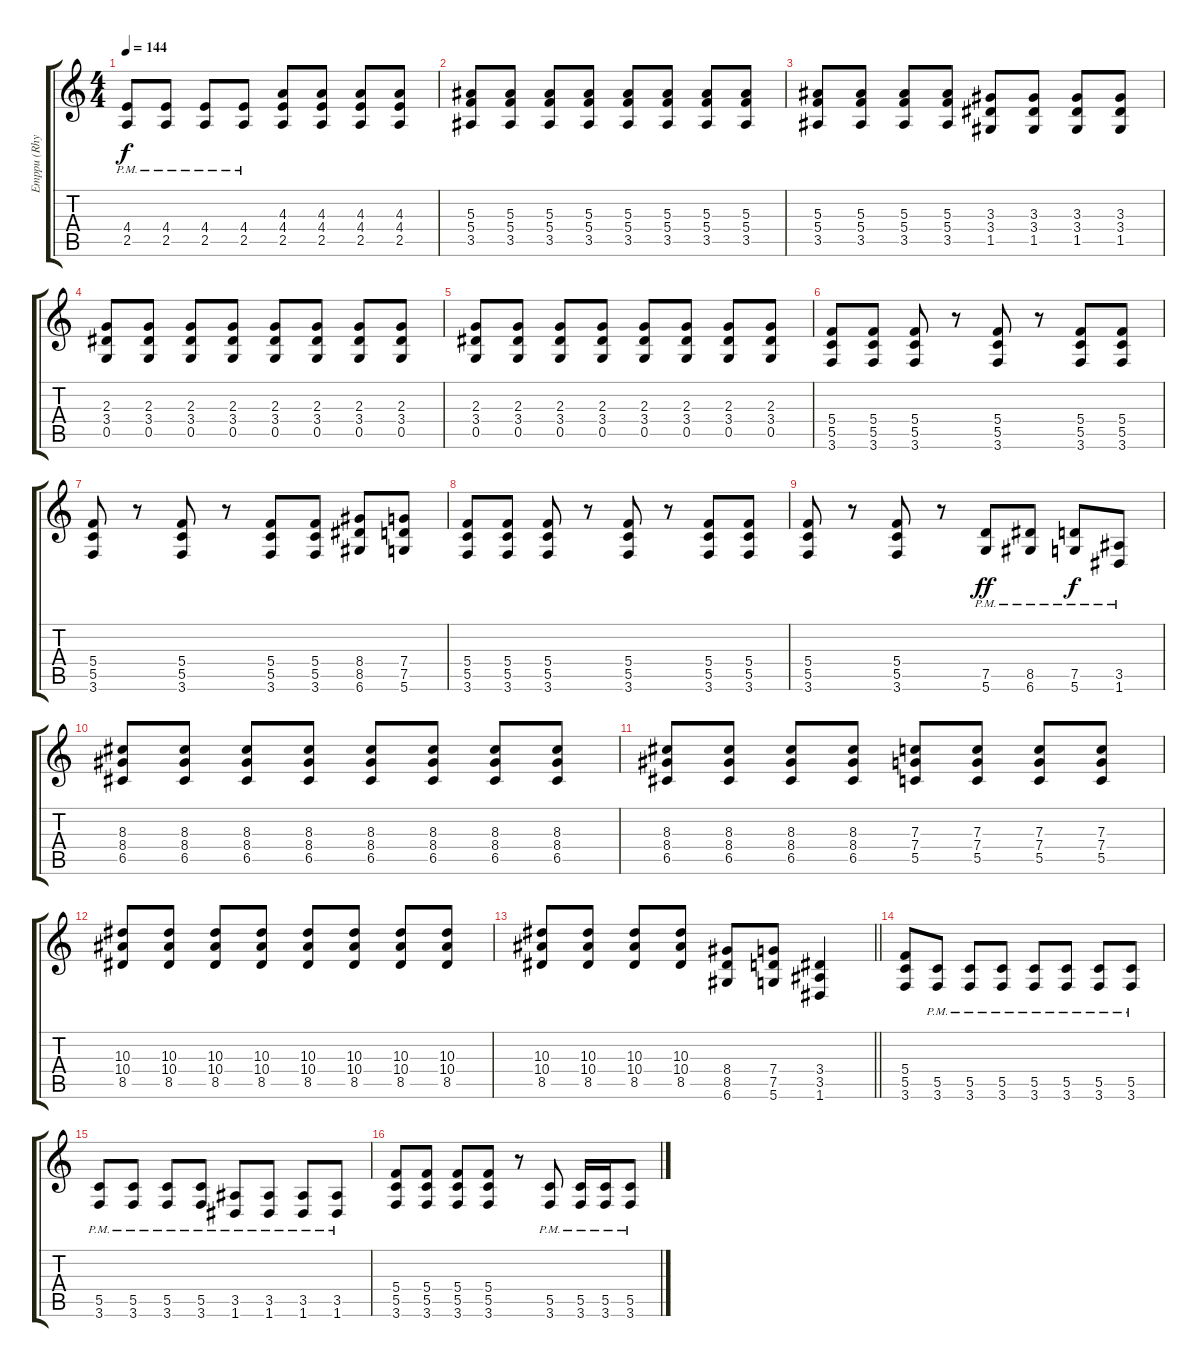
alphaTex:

\track ("Emppu (Rhytm)" "Emppu (Rhy") {instrument overdrivenguitar}
\staff {score tabs}
\tuning (D4 A3 F3 C3 G2 D2) {hide}
\ts (4 4)
\tempo 144
\clef g2
\ks c
(4.4{pm} 2.5{pm}).8{dy f} (4.4{pm} 2.5{pm}).8 (4.4{pm} 2.5{pm}).8 (4.4{pm} 2.5{pm}).8 (4.3 4.4 2.5).8 (4.3 4.4 2.5).8 (4.3 4.4 2.5).8 (4.3 4.4 2.5).8 |
(5.3 5.4 3.5).8 (5.3 5.4 3.5).8 (5.3 5.4 3.5).8 (5.3 5.4 3.5).8 (5.3 5.4 3.5).8 (5.3 5.4 3.5).8 (5.3 5.4 3.5).8 (5.3 5.4 3.5).8 |
(5.3 5.4 3.5).8 (5.3 5.4 3.5).8 (5.3 5.4 3.5).8 (5.3 5.4 3.5).8 (3.3 3.4 1.5).8 (3.3 3.4 1.5).8 (3.3 3.4 1.5).8 (3.3 3.4 1.5).8 |
(2.3 3.4 0.5).8 (2.3 3.4 0.5).8 (2.3 3.4 0.5).8 (2.3 3.4 0.5).8 (2.3 3.4 0.5).8 (2.3 3.4 0.5).8 (2.3 3.4 0.5).8 (2.3 3.4 0.5).8 |
(2.3 3.4 0.5).8 (2.3 3.4 0.5).8 (2.3 3.4 0.5).8 (2.3 3.4 0.5).8 (2.3 3.4 0.5).8 (2.3 3.4 0.5).8 (2.3 3.4 0.5).8 (2.3 3.4 0.5).8 |
(5.4 5.5 3.6).8 (5.4 5.5 3.6).8 (5.4 5.5 3.6).8 r.8 (5.4 5.5 3.6).8 r.8 (5.4 5.5 3.6).8 (5.4 5.5 3.6).8 |
(5.4 5.5 3.6).8 r.8 (5.4 5.5 3.6).8 r.8 (5.4 5.5 3.6).8 (5.4 5.5 3.6).8 (8.4 8.5 6.6).8 (7.4 7.5 5.6).8 |
(5.4 5.5 3.6).8 (5.4 5.5 3.6).8 (5.4 5.5 3.6).8 r.8 (5.4 5.5 3.6).8 r.8 (5.4 5.5 3.6).8 (5.4 5.5 3.6).8 |
(5.4 5.5 3.6).8 r.8 (5.4 5.5 3.6).8 r.8 (7.5{pm} 5.6{pm}).8{dy ff} (8.5{pm} 6.6{pm}).8 (7.5{pm} 5.6{pm}).8{dy f} (3.5{pm} 1.6{pm}).8 |
(8.3 8.4 6.5).8 (8.3 8.4 6.5).8 (8.3 8.4 6.5).8 (8.3 8.4 6.5).8 (8.3 8.4 6.5).8 (8.3 8.4 6.5).8 (8.3 8.4 6.5).8 (8.3 8.4 6.5).8 |
(8.3 8.4 6.5).8 (8.3 8.4 6.5).8 (8.3 8.4 6.5).8 (8.3 8.4 6.5).8 (7.3 7.4 5.5).8 (7.3 7.4 5.5).8 (7.3 7.4 5.5).8 (7.3 7.4 5.5).8 |
(10.3 10.4 8.5).8 (10.3 10.4 8.5).8 (10.3 10.4 8.5).8 (10.3 10.4 8.5).8 (10.3 10.4 8.5).8 (10.3 10.4 8.5).8 (10.3 10.4 8.5).8 (10.3 10.4 8.5).8 |
\barLineRight lightlight
(10.3 10.4 8.5).8 (10.3 10.4 8.5).8 (10.3 10.4 8.5).8 (10.3 10.4 8.5).8 (8.4 8.5 6.6).8 (7.4 7.5 5.6).8 (3.4 3.5 1.6).4 |
(5.4 5.5 3.6).8 (5.5{pm} 3.6{pm}).8 (5.5{pm} 3.6{pm}).8 (5.5{pm} 3.6{pm}).8 (5.5{pm} 3.6{pm}).8 (5.5{pm} 3.6{pm}).8 (5.5{pm} 3.6{pm}).8 (5.5{pm} 3.6{pm}).8 |
(5.5{pm} 3.6{pm}).8 (5.5{pm} 3.6{pm}).8 (5.5{pm} 3.6{pm}).8 (5.5{pm} 3.6{pm}).8 (3.5{pm} 1.6{pm}).8 (3.5{pm} 1.6{pm}).8 (3.5{pm} 1.6{pm}).8 (3.5{pm} 1.6{pm}).8 |
(5.4 5.5 3.6).8 (5.4 5.5 3.6).8 (5.4 5.5 3.6).8 (5.4 5.5 3.6).8 r.8 (5.5{pm} 3.6{pm}).8 (5.5{pm} 3.6{pm}).16 (5.5{pm} 3.6{pm}).16 (5.5{pm} 3.6{pm}).8
